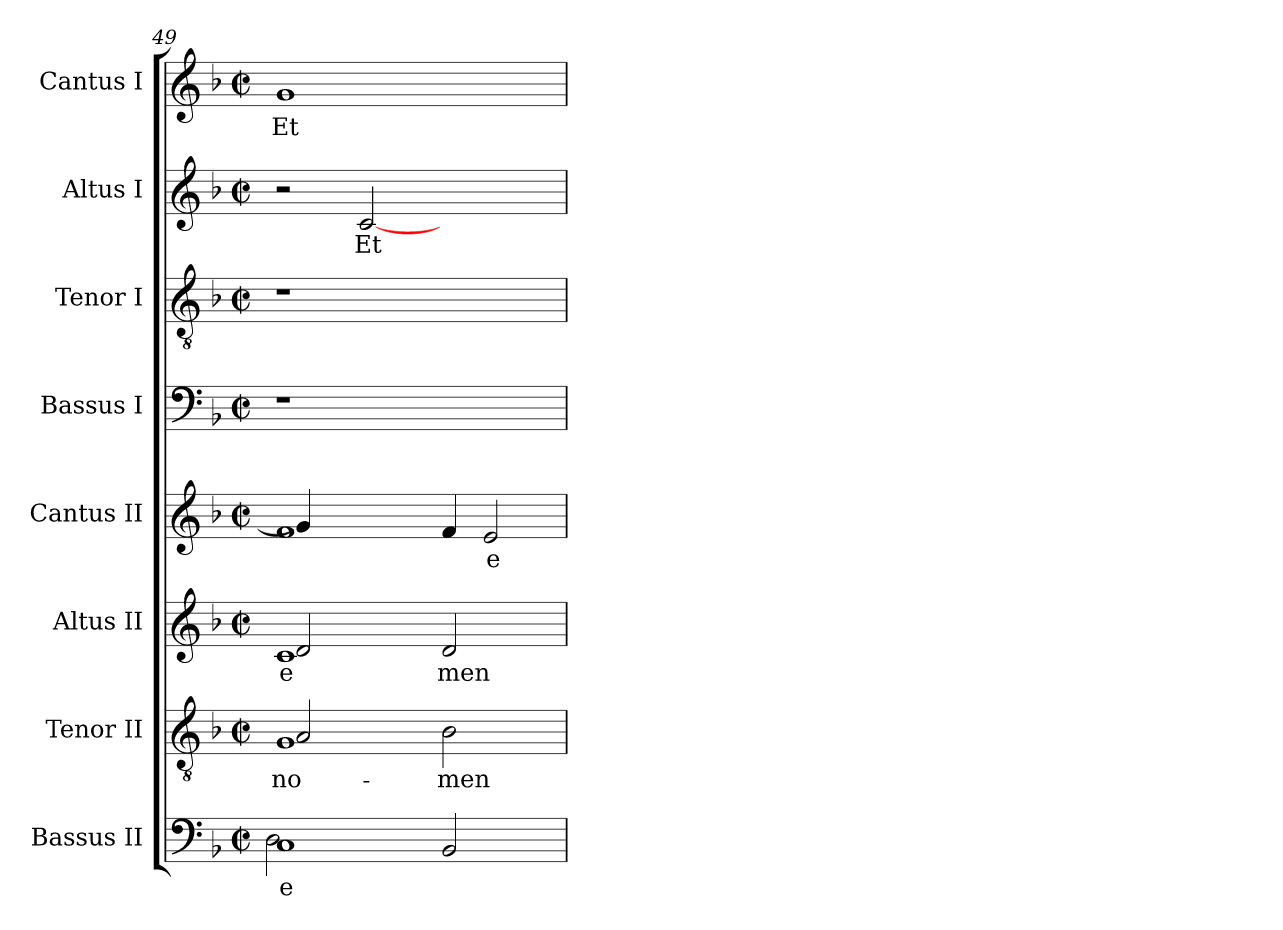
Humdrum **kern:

**kern	**text	**kern	**text	**kern	**text	**kern	**text	**kern	**kern	**kern	**text	**kern	**text
*part8	*part8	*part7	*part7	*part6	*part6	*part5	*part5	*part4	*part3	*part2	*part2	*part1	*part1
*staff8	*staff8	*staff7	*staff7	*staff6	*staff6	*staff5	*staff5	*staff4	*staff3	*staff2	*staff2	*staff1	*staff1
*I"Bassus II	*	*I"Tenor II	*	*I"Altus II	*	*I"Cantus II	*	*I"Bassus I	*I"Tenor I	*I"Altus I	*	*I"Cantus I	*
*clefF4	*	*clefGv2	*	*clefG2	*	*clefG2	*	*clefF4	*clefGv2	*clefG2	*	*clefG2	*
*k[b-]	*	*k[b-]	*	*k[b-]	*	*k[b-]	*	*k[b-]	*k[b-]	*k[b-]	*	*k[b-]	*
*F:	*	*F:	*	*F:	*	*F:	*	*F:	*F:	*F:	*	*F:	*
*M2/2	*	*M2/2	*	*M2/2	*	*M2/2	*	*M2/2	*M2/2	*M2/2	*	*M2/2	*
*met(c|)	*	*met(c|)	*	*met(c|)	*	*met(c|)	*	*met(c|)	*met(c|)	*met(c|)	*	*met(c|)	*
=49	=49	=49	=49	=49	=49	=49	=49	=49	=49	=49	=49	=49	=49
*^	*	*	*	*	*	*	*	*	*	*	*	*	*
!	!	!LO:LY:b:cj	!	!LO:LY:b:cj	!	!LO:LY:b:cj	!	!LO:LY:b:cj	!	!	!	!	!	!LO:LY:b:cj
*	*	*	*^	*	*^	*	*^	*	*	*	*	*	*	*
1C	2D\	e	1G	2A/	no-	1c	2d/	e	1f	4g/]	.	1r	1r	2r	.	1g	Et
.	.	.	.	.	.	.	.	.	.	1.ryy	.	.	.	.	.	.	.
!	!	!	!	!	!	!	!	!	!	!	!	!	!	!	!LO:LY:b:cj	!	!
.	4ryy	.	.	4ryy	.	.	4ryy	.	.	.	.	.	.	[<2c/	Et	.	.
.	1ryy	.	.	1ryy	.	.	1ryy	.	.	.	.	.	.	.	.	.	.
!	!	!LO:LY:b:cj	!	!	!LO:LY:b:cj	!	!	!LO:LY:b:cj	!	!	!LO:LY:b:cj	!	!	!	!	!	!
2BB-/	.	.	2B-\	.	-men	2d/	.	men	4f/	.	.	2.ryy	2.ryy	2.ryy	.	2.ryy	.
!	!	!	!	!	!	!	!	!	!	!	!LO:LY:b:cj	!	!	!	!	!	!
.	.	.	.	.	.	.	.	.	2e/	.	e-	.	.	.	.	.	.
4ryy	.	.	4ryy	.	.	4ryy	.	.	.	.	.	.	.	.	.	.	.
*v	*v	*	*	*	*	*v	*v	*	*v	*v	*	*	*	*	*	*	*
*	*	*v	*v	*	*	*	*	*	*	*	*	*	*	*
=	=	=	=	=	=	=	=	=	=	=	=	=	=
*-	*-	*-	*-	*-	*-	*-	*-	*-	*-	*-	*-	*-	*-
